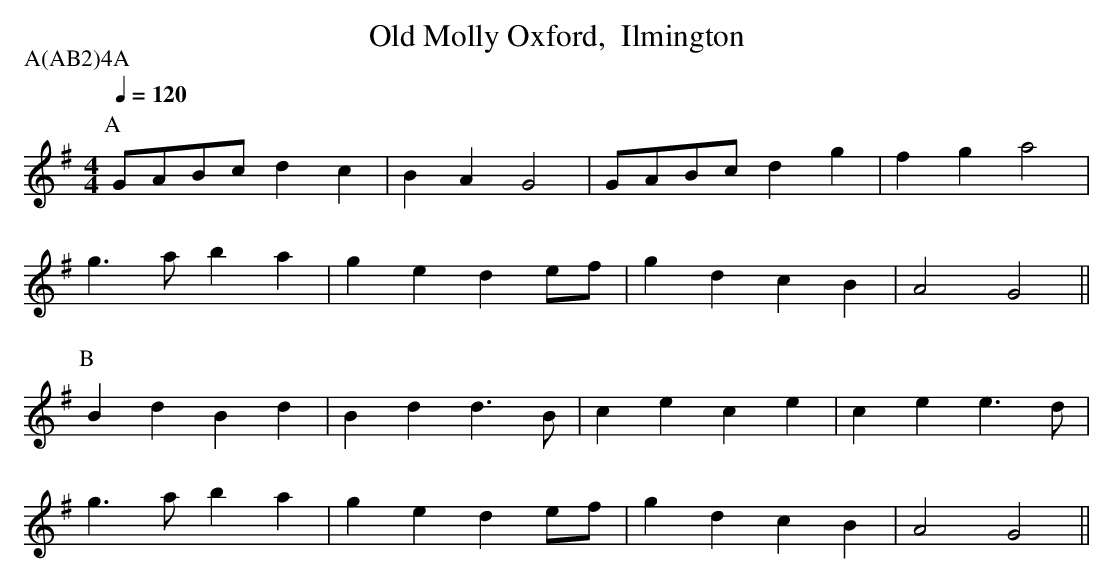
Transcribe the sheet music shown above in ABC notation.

X:1
T:Old Molly Oxford,  Ilmington
M:4/4
L:1/8
Q:1/4=120
P:A(AB2)4A
K:G
P:A
GABc d2c2|B2A2 G4  |GABc d2g2|f2g2 a4 |
g3a  b2a2|g2e2 d2ef|g2d2 c2B2|A4   G4 ||
P:B
B2d2 B2d2|B2d2 d3B |c2e2 c2e2|c2e2 e3d|
g3a  b2a2|g2e2 d2ef|g2d2 c2B2|A4   G4 ||
